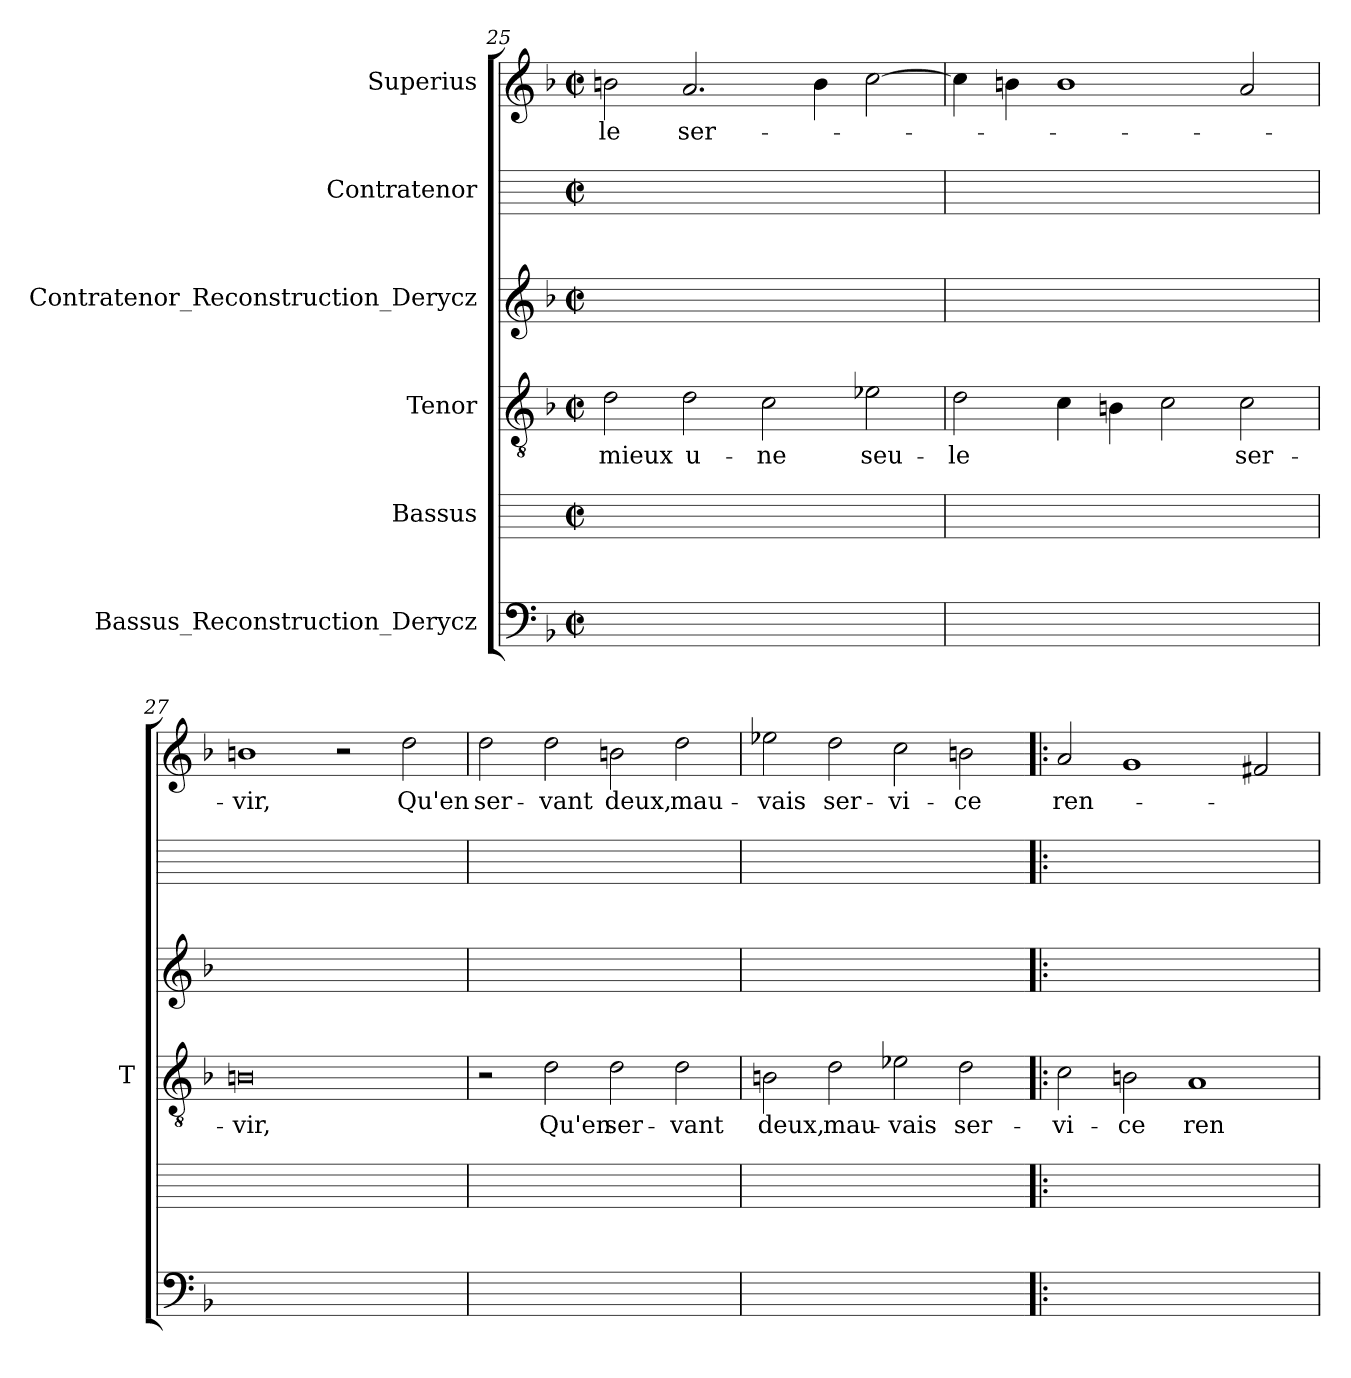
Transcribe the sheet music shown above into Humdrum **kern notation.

**kern	**kern	**kern	**text	**kern	**kern	**kern	**text
*part6	*part5	*part4	*part4	*part3	*part2	*part1	*part1
*staff6	*staff5	*staff4	*staff4	*staff3	*staff2	*staff1	*staff1
*I"Bassus_Reconstruction_Derycz	*I"Bassus	*I"Tenor	*	*I"Contratenor_Reconstruction_Derycz	*I"Contratenor	*I"Superius	*
*	*	*I'T	*	*	*	*	*
*clefF4	*	*clefGv2	*	*clefG2	*	*clefG2	*
*k[b-]	*	*k[b-]	*	*k[b-]	*	*k[b-]	*
*F:	*	*F:	*	*F:	*	*F:	*
*M2/2	*M2/2	*M2/2	*	*M2/2	*M2/2	*M2/2	*
*met(c|)	*met(c|)	*met(c|)	*	*met(c|)	*met(c|)	*met(c|)	*
=25	=25	=25	=25	=25	=25	=25	=25
0ryy	0ryy	2d	-mieux	0ryy	0ryy	2b	-le
.	.	2d	u-	.	.	2.a	ser-
.	.	2c	-ne	.	.	.	.
.	.	.	.	.	.	4b	.
.	.	2e-X	seu-	.	.	[2cc	.
=26	=26	=26	=26	=26	=26	=26	=26
0ryy	0ryy	2d	-le	0ryy	0ryy	4cc]	.
.	.	.	.	.	.	4b	.
.	.	4c	.	.	.	1b	.
.	.	4B	.	.	.	.	.
.	.	2c	.	.	.	.	.
.	.	2c	ser-	.	.	2a	.
=27	=27	=27	=27	=27	=27	=27	=27
0ryy	0ryy	0B	-vir,	0ryy	0ryy	1b	-vir,
.	.	.	.	.	.	2r	.
.	.	.	.	.	.	2dd	-Qu'en
=28	=28	=28	=28	=28	=28	=28	=28
0ryy	0ryy	2r	.	0ryy	0ryy	2dd	ser-
.	.	2d	-Qu'en	.	.	2dd	-vant
.	.	2d	ser-	.	.	2b	-deux,
.	.	2d	-vant	.	.	2dd	mau-
!!LO:PB:g=z
=29	=29	=29	=29	=29	=29	=29	=29
0ryy	0ryy	2B	-deux,	0ryy	0ryy	2ee-X	-vais
.	.	2d	mau-	.	.	2dd	ser-
.	.	2e-X	-vais	.	.	2cc	vi-
.	.	2d	ser-	.	.	2b	-ce
=30!|:	=30!|:	=30!|:	=30!|:	=30!|:	=30!|:	=30!|:	=30!|:
0ryy	0ryy	2c	vi-	0ryy	0ryy	2a	ren-
.	.	2B	-ce	.	.	1g	.
.	.	1A	ren-	.	.	.	.
.	.	.	.	.	.	2f#X	.
=	=	=	=	=	=	=	=
*-	*-	*-	*-	*-	*-	*-	*-
